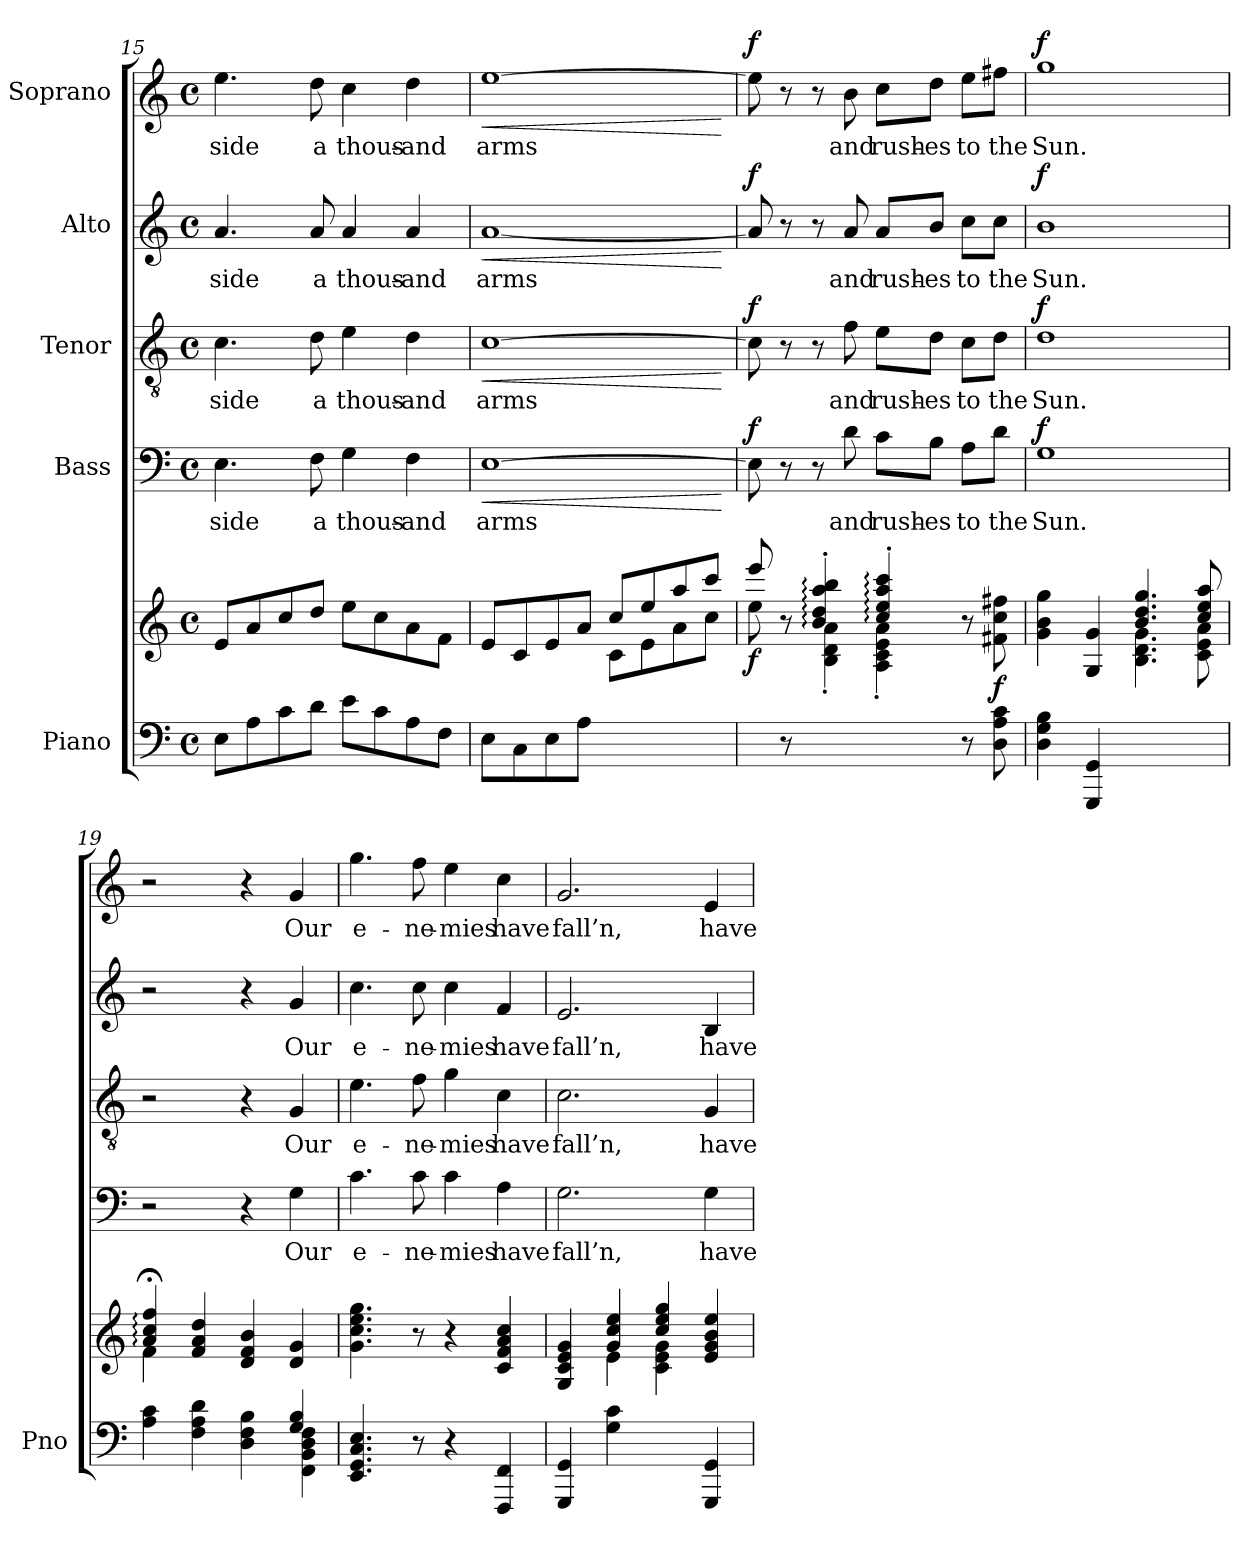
**kern	**kern	**dynam	**kern	**text	**dynam	**kern	**text	**dynam	**kern	**text	**dynam	**kern	**text	**dynam
*part5	*part5	*part5	*part4	*part4	*part4	*part3	*part3	*part3	*part2	*part2	*part2	*part1	*part1	*part1
*staff6	*staff5	*staff5/6	*staff4	*staff4	*staff4	*staff3	*staff3	*staff3	*staff2	*staff2	*staff2	*staff1	*staff1	*staff1
*I"Piano	*	*	*I"Bass	*	*	*I"Tenor	*	*	*I"Alto	*	*	*I"Soprano	*	*
*I'Pno	*	*	*	*	*	*	*	*	*	*	*	*	*	*
*clefF4	*clefG2	*	*clefF4	*	*	*clefGv2	*	*	*clefG2	*	*	*clefG2	*	*
*k[]	*k[]	*	*k[]	*	*	*k[]	*	*	*k[]	*	*	*k[]	*	*
*M4/4	*M4/4	*	*M4/4	*	*	*M4/4	*	*	*M4/4	*	*	*M4/4	*	*
*met(c)	*met(c)	*	*met(c)	*	*	*met(c)	*	*	*met(c)	*	*	*met(c)	*	*
=15	=15	=15	=15	=15	=15	=15	=15	=15	=15	=15	=15	=15	=15	=15
!	!	!	!	!LO:LY:b	!	!	!LO:LY:b	!	!	!LO:LY:b	!	!	!LO:LY:b	!
8E\L	8e/L	.	4.E\	side	.	4.c\	side	.	4.a/	side	.	4.ee\	side	.
8A\	8a/	.	.	.	.	.	.	.	.	.	.	.	.	.
8c\	8cc/	.	.	.	.	.	.	.	.	.	.	.	.	.
!	!	!	!	!LO:LY:b	!	!	!LO:LY:b	!	!	!LO:LY:b	!	!	!LO:LY:b	!
8d\J	8dd/J	.	8F\	a	.	8d\	a	.	8a/	a	.	8dd\	a	.
!	!	!	!	!LO:LY:b	!	!	!LO:LY:b	!	!	!LO:LY:b	!	!	!LO:LY:b	!
8e\L	8ee\L	.	4G\	thous-	.	4e\	thous-	.	4a/	thous-	.	4cc\	thous-	.
8c\	8cc\	.	.	.	.	.	.	.	.	.	.	.	.	.
!	!	!	!	!LO:LY:b	!	!	!LO:LY:b	!	!	!LO:LY:b	!	!	!LO:LY:b	!
8A\	8a\	.	4F\	-and	.	4d\	-and	.	4a/	-and	.	4dd\	-and	.
8F\J	8f\J	.	.	.	.	.	.	.	.	.	.	.	.	.
=16	=16	=16	=16	=16	=16	=16	=16	=16	=16	=16	=16	=16	=16	=16
*	*^	*	*	*	*	*	*	*	*	*	*	*	*	*
!	!	!	!	!	!LO:LY:b	!LO:HP:b	!	!LO:LY:b	!LO:HP:b	!	!LO:LY:b	!LO:HP:b	!	!LO:LY:b	!LO:HP:b
8E\L	8e/L	2ryy	.	[1E	arms	<	[1c	arms	<	[1a	arms	<	[1ee	arms	<
8C\	8c/	.	.	.	.	.	.	.	.	.	.	.	.	.	.
8E\	8e/	.	.	.	.	.	.	.	.	.	.	.	.	.	.
8A\J	8a/J	.	.	.	.	.	.	.	.	.	.	.	.	.	.
2ryy	8cc/L	8c\L	.	.	.	.	.	.	.	.	.	.	.	.	.
.	8ee/	8e\	.	.	.	.	.	.	.	.	.	.	.	.	.
.	8aa/	8a\	.	.	.	.	.	.	.	.	.	.	.	.	.
.	8ccc/J	8cc\J	.	.	.	.	.	.	.	.	.	.	.	.	.
*	*v	*v	*	*	*	*	*	*	*	*	*	*	*	*	*
.	.	.	.	.	[	.	.	[	.	.	[	.	.	[
=17	=17	=17	=17	=17	=17	=17	=17	=17	=17	=17	=17	=17	=17	=17
*	*^	*	*	*	*	*	*	*	*	*	*	*	*	*
!	!	!	!LO:DY:b	!	!	!LO:DY:a	!	!	!LO:DY:a	!	!	!LO:DY:a	!	!	!LO:DY:a
8ryy	8eee/	8ee\	f	8E\]	.	f	8c\]	.	f	8a/]	.	f	8ee\]	.	f
8r	8r	8ryy	.	8r	.	.	8r	.	.	8r	.	.	8r	.	.
2ryy	4b/:' 4dd/:' 4aa/:' 4bb/:'	4B\' 4d\' 4a\'	.	8r	.	.	8r	.	.	8r	.	.	8r	.	.
!	!	!	!	!	!LO:LY:b	!	!	!LO:LY:b	!	!	!LO:LY:b	!	!	!LO:LY:b	!
.	.	.	.	8d\	and	.	8f\	and	.	8a/	and	.	8b\	and	.
!	!	!	!	!	!LO:LY:b	!	!	!LO:LY:b	!	!	!LO:LY:b	!	!	!LO:LY:b	!
.	4cc/:' 4ee/:' 4aa/:' 4ccc/:'	4A\' 4c\' 4e\' 4a\'	.	8c\L	rush-	.	8e\L	rush-	.	8a/L	rush-	.	8cc\L	rush-	.
!	!	!	!	!	!LO:LY:b	!	!	!LO:LY:b	!	!	!LO:LY:b	!	!	!LO:LY:b	!
.	.	.	.	8B\J	-es	.	8d\J	-es	.	8b/J	-es	.	8dd\J	-es	.
!	!	!	!	!	!LO:LY:b	!	!	!LO:LY:b	!	!	!LO:LY:b	!	!	!LO:LY:b	!
8r	8r	4ryy	.	8A\L	to	.	8c\L	to	.	8cc\L	to	.	8ee\L	to	.
!	!	!	!LO:DY:b	!	!LO:LY:b	!	!	!LO:LY:b	!	!	!LO:LY:b	!	!	!LO:LY:b	!
8D\ 8A\ 8c\	8f#X\ 8cc\ 8ff#X\	.	f	8d\J	the	.	8d\J	the	.	8cc\J	the	.	8ff#X\J	the	.
!!LO:PB:g=z
=18	=18	=18	=18	=18	=18	=18	=18	=18	=18	=18	=18	=18	=18	=18	=18
!	!	!	!	!	!LO:LY:b	!LO:DY:a	!	!LO:LY:b	!LO:DY:a	!	!LO:LY:b	!LO:DY:a	!	!LO:LY:b	!LO:DY:a
4D\ 4G\ 4B\	4g\ 4b\ 4gg\	2ryy	.	1G	Sun.	f	1d	Sun.	f	1b	Sun.	f	1gg	Sun.	f
4GGG/ 4GG/	4G/ 4g/	.	.	.	.	.	.	.	.	.	.	.	.	.	.
2ryy	4.b/ 4.dd/ 4.gg/	4.B\ 4.d\ 4.g\	.	.	.	.	.	.	.	.	.	.	.	.	.
.	8cc/ 8ee/ 8aa/	8c\ 8e\ 8a\	.	.	.	.	.	.	.	.	.	.	.	.	.
=19	=19	=19	=19	=19	=19	=19	=19	=19	=19	=19	=19	=19	=19	=19	=19
*^	*	*	*	*	*	*	*	*	*	*	*	*	*	*	*
2.ryy	4A\ 4c\	4a/;<: 4cc/;<: 4ff/;<:	4f\	.	2r	.	.	2r	.	.	2r	.	.	2r	.	.
.	4F\ 4A\ 4d\	4f/ 4a/ 4dd/	2.ryy	.	.	.	.	.	.	.	.	.	.	.	.	.
.	4D\ 4F\ 4B\	4d/ 4f/ 4b/	.	.	4r	.	.	4r	.	.	4r	.	.	4r	.	.
!	!	!	!	!	!	!LO:LY:b	!	!	!LO:LY:b	!	!	!LO:LY:b	!	!	!LO:LY:b	!
4G/ 4B/	4FF\ 4BB\ 4D\ 4F\	4d/ 4g/	.	.	4G\	Our	.	4G/	Our	.	4g/	Our	.	4g/	Our	.
*	*	*v	*v	*	*	*	*	*	*	*	*	*	*	*	*	*
=20	=20	=20	=20	=20	=20	=20	=20	=20	=20	=20	=20	=20	=20	=20	=20
!	!	!	!	!	!LO:LY:b	!	!	!LO:LY:b	!	!	!LO:LY:b	!	!	!LO:LY:b	!
*v	*v	*	*	*	*	*	*	*	*	*	*	*	*	*	*
4.EE/ 4.GG/ 4.C/ 4.E/	4.g\ 4.cc\ 4.ee\ 4.gg\	.	4.c\	e-	.	4.e\	e-	.	4.cc\	e-	.	4.gg\	e-	.
!	!	!	!	!LO:LY:b	!	!	!LO:LY:b	!	!	!LO:LY:b	!	!	!LO:LY:b	!
8r	8r	.	8c\	-ne-	.	8f\	-ne-	.	8cc\	-ne-	.	8ff\	-ne-	.
!	!	!	!	!LO:LY:b	!	!	!LO:LY:b	!	!	!LO:LY:b	!	!	!LO:LY:b	!
4r	4r	.	4c\	-mies	.	4g\	-mies	.	4cc\	-mies	.	4ee\	-mies	.
!	!	!	!	!LO:LY:b	!	!	!LO:LY:b	!	!	!LO:LY:b	!	!	!LO:LY:b	!
4FFF/ 4FF/	4c/ 4f/ 4a/ 4cc/	.	4A\	have	.	4c\	have	.	4f/	have	.	4cc\	have	.
=21	=21	=21	=21	=21	=21	=21	=21	=21	=21	=21	=21	=21	=21	=21
*^	*^	*	*	*	*	*	*	*	*	*	*	*	*	*
!	!	!	!	!	!	!LO:LY:b	!	!	!LO:LY:b	!	!	!LO:LY:b	!	!	!LO:LY:b	!
4GGG/ 4GG/	4ryy	4G/ 4c/ 4e/ 4g/	4ryy	.	2.G\	fall’n,	.	2.c\	fall’n,	.	2.e/	fall’n,	.	2.g/	fall’n,	.
2ryy	4G\ 4c\	4g/ 4cc/ 4ee/	4e\	.	.	.	.	.	.	.	.	.	.	.	.	.
.	2ryy	4cc/ 4ee/ 4gg/	4c\ 4e\ 4g\	.	.	.	.	.	.	.	.	.	.	.	.	.
!	!	!	!	!	!	!LO:LY:b	!	!	!LO:LY:b	!	!	!LO:LY:b	!	!	!LO:LY:b	!
4GGG/ 4GG/	.	4e/ 4g/ 4b/ 4ee/	4ryy	.	4G\	have	.	4G/	have	.	4B/	have	.	4e/	have	.
*v	*v	*	*	*	*	*	*	*	*	*	*	*	*	*	*	*
*	*v	*v	*	*	*	*	*	*	*	*	*	*	*	*	*
=	=	=	=	=	=	=	=	=	=	=	=	=	=	=
*-	*-	*-	*-	*-	*-	*-	*-	*-	*-	*-	*-	*-	*-	*-
